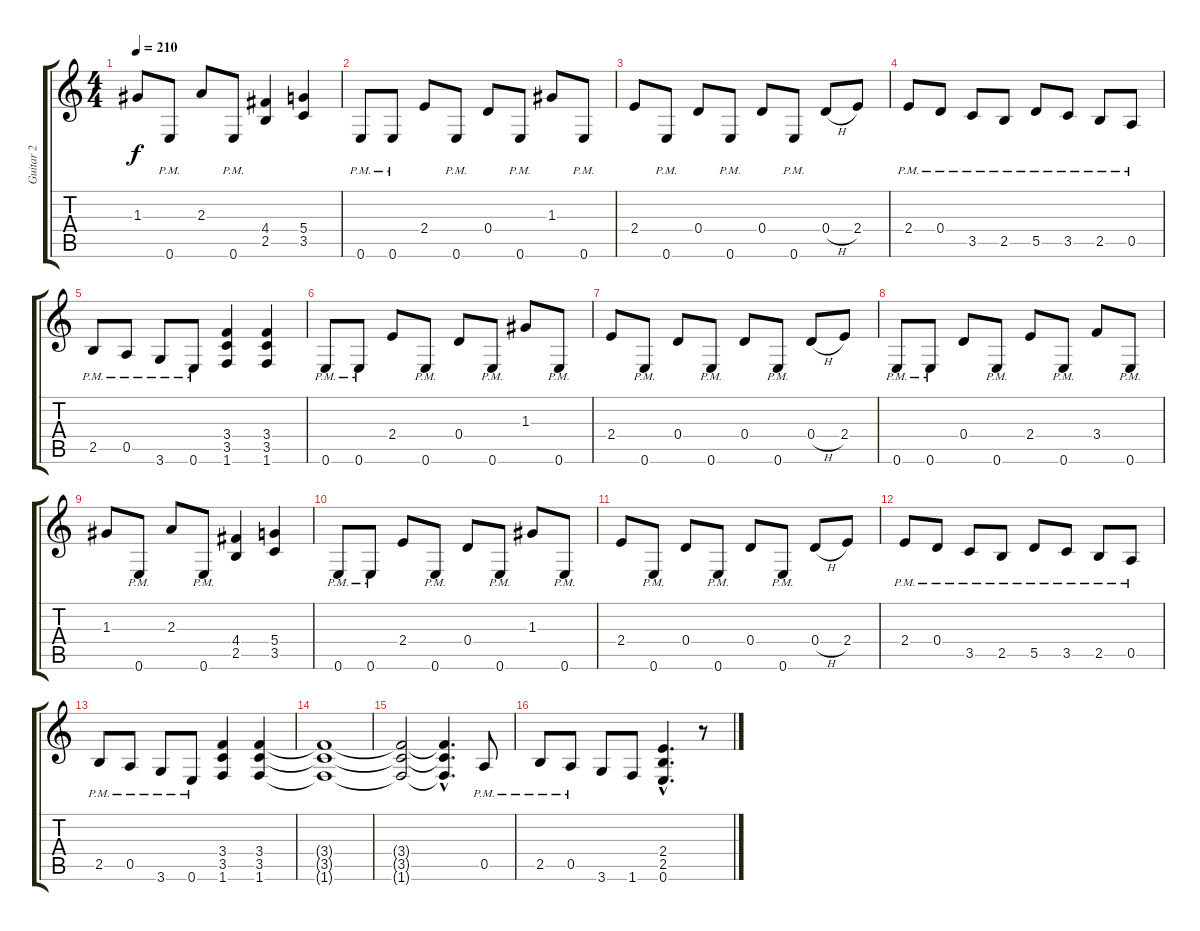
\track ("Guitar 2" "Guitar 2") {instrument overdrivenguitar}
\staff {score tabs}
\tuning (E4 B3 G3 D3 A2 E2) {hide}
\ts (4 4)
\tempo 210
\clef g2
\ks c
1.3.8{dy f} 0.6{pm}.8 2.3.8 0.6{pm}.8 (4.4 2.5).4 (5.4 3.5).4 |
0.6{pm}.8 0.6{pm}.8 2.4.8 0.6{pm}.8 0.4.8 0.6{pm}.8 1.3.8 0.6{pm}.8 |
2.4.8 0.6{pm}.8 0.4.8 0.6{pm}.8 0.4.8 0.6{pm}.8 0.4{h}.8 2.4.8 |
2.4{pm}.8 0.4{pm}.8 3.5{pm}.8 2.5{pm}.8 5.5{pm}.8 3.5{pm}.8 2.5{pm}.8 0.5{pm}.8 |
2.5{pm}.8 0.5{pm}.8 3.6{pm}.8 0.6{pm}.8 (3.4 3.5 1.6).4 (3.4 3.5 1.6).4 |
0.6{pm}.8 0.6{pm}.8 2.4.8 0.6{pm}.8 0.4.8 0.6{pm}.8 1.3.8 0.6{pm}.8 |
2.4.8 0.6{pm}.8 0.4.8 0.6{pm}.8 0.4.8 0.6{pm}.8 0.4{h}.8 2.4.8 |
0.6{pm}.8 0.6{pm}.8 0.4.8 0.6{pm}.8 2.4.8 0.6{pm}.8 3.4.8 0.6{pm}.8 |
1.3.8 0.6{pm}.8 2.3.8 0.6{pm}.8 (4.4 2.5).4 (5.4 3.5).4 |
0.6{pm}.8 0.6{pm}.8 2.4.8 0.6{pm}.8 0.4.8 0.6{pm}.8 1.3.8 0.6{pm}.8 |
2.4.8 0.6{pm}.8 0.4.8 0.6{pm}.8 0.4.8 0.6{pm}.8 0.4{h}.8 2.4.8 |
2.4{pm}.8 0.4{pm}.8 3.5{pm}.8 2.5{pm}.8 5.5{pm}.8 3.5{pm}.8 2.5{pm}.8 0.5{pm}.8 |
2.5{pm}.8 0.5{pm}.8 3.6{pm}.8 0.6{pm}.8 (3.4 3.5 1.6).4 (3.4 3.5 1.6).4 |
(3.4{t} 3.5{t} 1.6{t}).1 |
(3.4{t} 3.5{t} 1.6{t}).2 (3.4{hac t} 3.5{hac t} 1.6{hac t}).4{d} 0.5{pm}.8 |
2.5{pm}.8 0.5{pm}.8 3.6.8 1.6.8 (2.4{hac} 2.5{hac} 0.6{hac}).4{d} r.8
